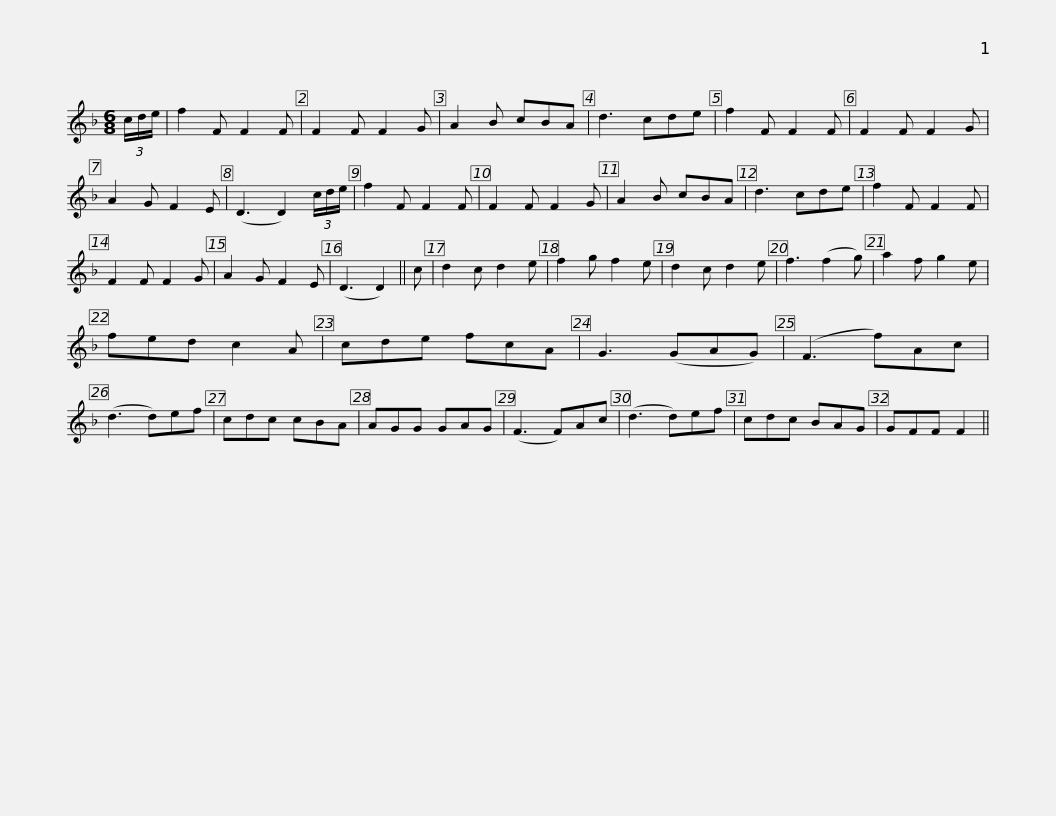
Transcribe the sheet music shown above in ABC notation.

X:1
L:1/8
M:6/8
I:linebreak $
K:F
V:1 treble
V:1
 (3c/d/e/ | f2 F F2 F | F2 F F2 G | A2 B cBA | d3 cde | %5
 f2 F F2 F | F2 F F2 G | A2 G F2 E | (D3 D2) (3c/d/e/ |$ f2 F F2 F | %10
 F2 F F2 G | A2 B cBA | d3 cde | f2 F F2 F | F2 F F2 G | %15
 A2 G F2 E | (D3 D2) || c | d2 c d2 e |$ f2 g f2 e | %20
 d2 c d2 e | f3 (f2 g) | a2 f g2 e | fed c2 A | cde fcA | %25
 G3 (GAG) | (F3 f)Ac | (d3 d)ef |$ cdc cBA | AGG GAG | %30
 (F3 F)Ac | (d3 d)ef | cdc BAG | GFF F2 || %34
